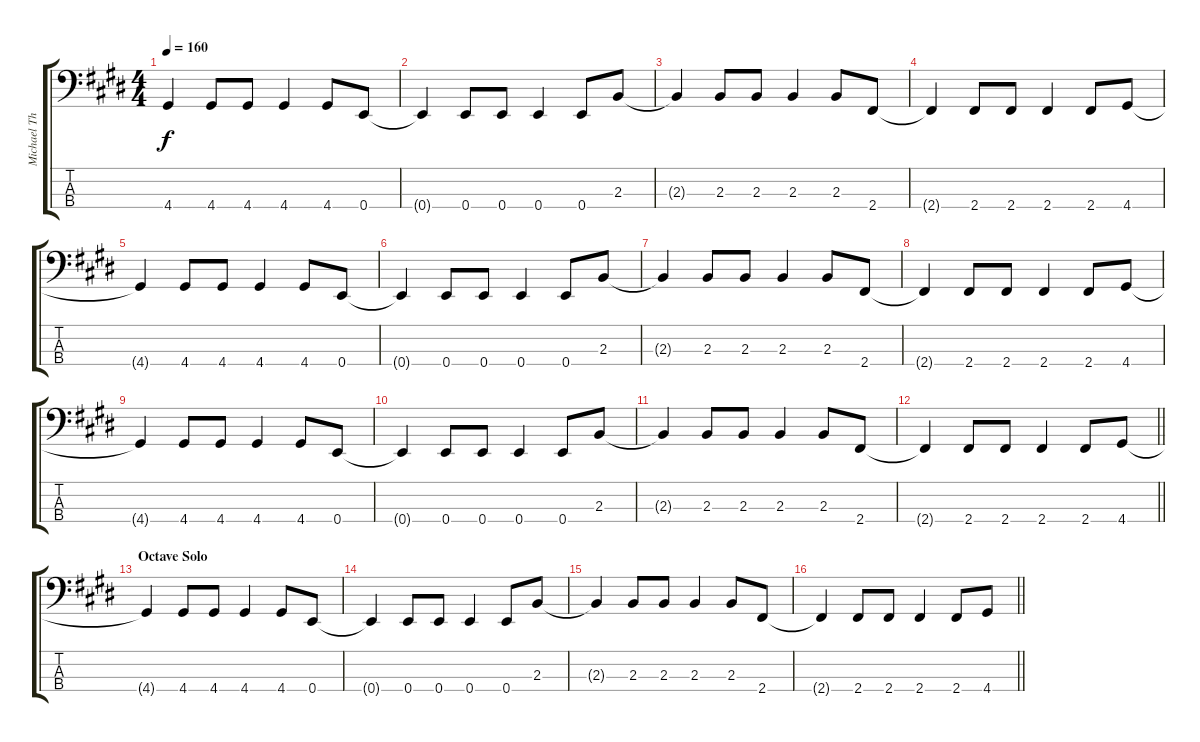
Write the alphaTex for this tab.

\track ("Michael Thomas - Bass" "Michael Th") {instrument electricbassfinger}
\staff {score tabs}
\tuning (G2 D2 A1 E1) {hide}
\ts (4 4)
\tempo 160
\clef f4
\ks e
4.4{t}.4{dy f} 4.4.8 4.4.8 4.4.4 4.4.8 0.4.8 |
0.4{t}.4 0.4.8 0.4.8 0.4.4 0.4.8 2.3.8 |
2.3{t}.4 2.3.8 2.3.8 2.3.4 2.3.8 2.4.8 |
2.4{t}.4 2.4.8 2.4.8 2.4.4 2.4.8 4.4.8 |
4.4{t}.4 4.4.8 4.4.8 4.4.4 4.4.8 0.4.8 |
0.4{t}.4 0.4.8 0.4.8 0.4.4 0.4.8 2.3.8 |
2.3{t}.4 2.3.8 2.3.8 2.3.4 2.3.8 2.4.8 |
2.4{t}.4 2.4.8 2.4.8 2.4.4 2.4.8 4.4.8 |
4.4{t}.4 4.4.8 4.4.8 4.4.4 4.4.8 0.4.8 |
0.4{t}.4 0.4.8 0.4.8 0.4.4 0.4.8 2.3.8 |
2.3{t}.4 2.3.8 2.3.8 2.3.4 2.3.8 2.4.8 |
\barLineRight lightlight
2.4{t}.4 2.4.8 2.4.8 2.4.4 2.4.8 4.4.8 |
\section ("" "Octave Solo")
4.4{t}.4 4.4.8 4.4.8 4.4.4 4.4.8 0.4.8 |
0.4{t}.4 0.4.8 0.4.8 0.4.4 0.4.8 2.3.8 |
2.3{t}.4 2.3.8 2.3.8 2.3.4 2.3.8 2.4.8 |
\barLineRight lightlight
2.4{t}.4 2.4.8 2.4.8 2.4.4 2.4.8 4.4.8
